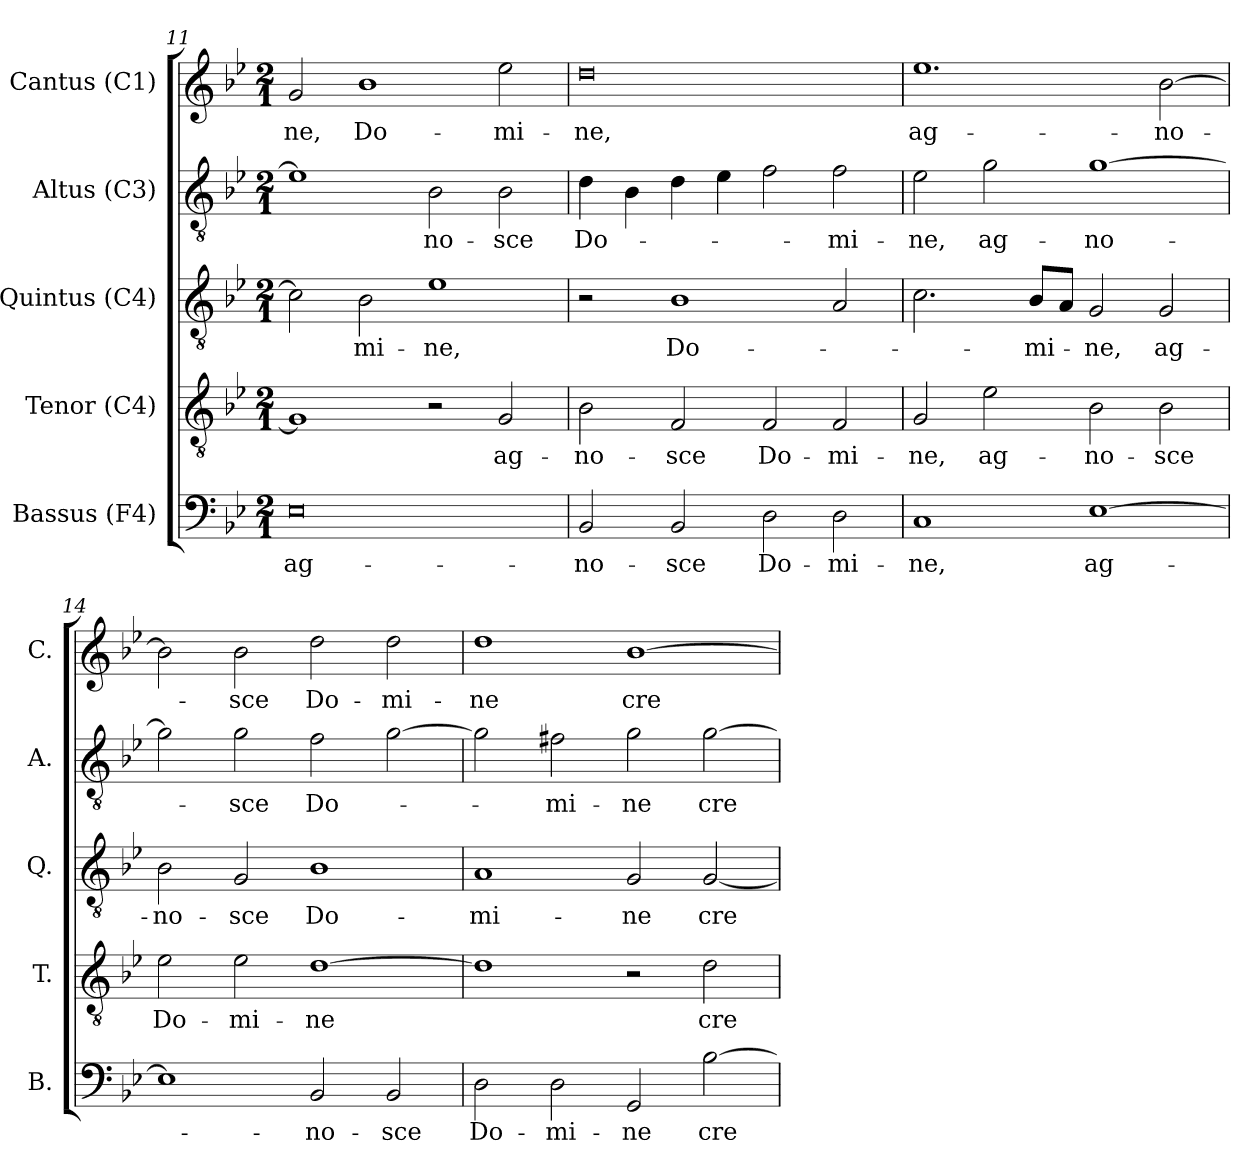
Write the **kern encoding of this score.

**kern	**text	**kern	**text	**kern	**text	**kern	**text	**kern	**text
*part5	*part5	*part4	*part4	*part3	*part3	*part2	*part2	*part1	*part1
*staff5	*staff5	*staff4	*staff4	*staff3	*staff3	*staff2	*staff2	*staff1	*staff1
*I"Bassus (F4)	*	*I"Tenor (C4)	*	*I"Quintus (C4)	*	*I"Altus (C3)	*	*I"Cantus (C1)	*
*I'B.	*	*I'T.	*	*I'Q.	*	*I'A.	*	*I'C.	*
!!LO:LB:g=z
*clefF4	*	*clefGv2	*	*clefGv2	*	*clefGv2	*	*clefG2	*
*	*	*	*	*ITrd7c12	*	*ITrd7c12	*	*	*
*k[b-e-]	*	*k[b-e-]	*	*k[b-e-]	*	*k[b-e-]	*	*k[b-e-]	*
*B-:	*	*B-:	*	*B-:	*	*B-:	*	*B-:	*
*M2/1	*	*M2/1	*	*M2/1	*	*M2/1	*	*M2/1	*
=11	=11	=11	=11	=11	=11	=11	=11	=11	=11
!	!LO:LY:b:color=#000000	!	!	!	!	!	!	!	!
!	!	!	!	!	!	!	!	!	!LO:LY:b:color=#000000
0E-i	ag-	1Gi]	.	2Ci\]	.	1E-i]	.	2gi/	-ne,
!	!	!	!	!	!LO:LY:b:color=#000000	!	!	!	!
!	!	!	!	!	!	!	!	!	!LO:LY:b:color=#000000
.	.	.	.	2BB-i\	-mi-	.	.	1b-i	Do-
!	!	!	!	!	!LO:LY:b:color=#000000	!	!	!	!
!	!	!	!	!	!	!	!LO:LY:b:color=#000000	!	!
.	.	2r	.	1E-i	-ne,	2BB-i\	-no-	.	.
!	!	!	!LO:LY:b:color=#000000	!	!	!	!	!	!
!	!	!	!	!	!	!	!LO:LY:b:color=#000000	!	!
!	!	!	!	!	!	!	!	!	!LO:LY:b:color=#000000
.	.	2Gi/	ag-	.	.	2BB-i\	-sce	2ee-i\	-mi-
=12	=12	=12	=12	=12	=12	=12	=12	=12	=12
!	!LO:LY:b:color=#000000	!	!	!	!	!	!	!	!
!	!	!	!LO:LY:b:color=#000000	!	!	!	!	!	!
!	!	!	!	!	!	!	!LO:LY:b:color=#000000	!	!
!	!	!	!	!	!	!	!	!	!LO:LY:b:color=#000000
2BB-i/	-no-	2B-i\	-no-	2r	.	4Di\	Do-	0ddi	-ne,
.	.	.	.	.	.	4BB-i\	.	.	.
!	!LO:LY:b:color=#000000	!	!	!	!	!	!	!	!
!	!	!	!LO:LY:b:color=#000000	!	!	!	!	!	!
!	!	!	!	!	!LO:LY:b:color=#000000	!	!	!	!
2BB-i/	-sce	2Fi/	-sce	1BB-i	Do-	4Di\	.	.	.
.	.	.	.	.	.	4E-i\	.	.	.
!	!LO:LY:b:color=#000000	!	!	!	!	!	!	!	!
!	!	!	!LO:LY:b:color=#000000	!	!	!	!	!	!
2Di\	Do-	2Fi/	Do-	.	.	2Fi\	.	.	.
!	!LO:LY:b:color=#000000	!	!	!	!	!	!	!	!
!	!	!	!LO:LY:b:color=#000000	!	!	!	!	!	!
!	!	!	!	!	!	!	!LO:LY:b:color=#000000	!	!
2Di\	-mi-	2Fi/	-mi-	2AAi/	.	2Fi\	-mi-	.	.
=13	=13	=13	=13	=13	=13	=13	=13	=13	=13
!	!LO:LY:b:color=#000000	!	!	!	!	!	!	!	!
!	!	!	!LO:LY:b:color=#000000	!	!	!	!	!	!
!	!	!	!	!	!	!	!LO:LY:b:color=#000000	!	!
!	!	!	!	!	!	!	!	!	!LO:LY:b:color=#000000
1Ci	-ne,	2Gi/	-ne,	2.Ci\	.	2E-i\	-ne,	1.ee-i	ag-
!	!	!	!LO:LY:b:color=#000000	!	!	!	!	!	!
!	!	!	!	!	!	!	!LO:LY:b:color=#000000	!	!
.	.	2e-i\	ag-	.	.	2Gi\	ag-	.	.
!	!	!	!	!	!LO:LY:b:color=#000000	!	!	!	!
.	.	.	.	8BB-i/L	-mi-	.	.	.	.
.	.	.	.	8AAi/J	.	.	.	.	.
!	!LO:LY:b:color=#000000	!	!	!	!	!	!	!	!
!	!	!	!LO:LY:b:color=#000000	!	!	!	!	!	!
!	!	!	!	!	!LO:LY:b:color=#000000	!	!	!	!
!	!	!	!	!	!	!	!LO:LY:b:color=#000000	!	!
[1E-i	ag-	2B-i\	-no-	2GGi/	-ne,	[1Gi	-no-	.	.
!	!	!	!LO:LY:b:color=#000000	!	!	!	!	!	!
!	!	!	!	!	!LO:LY:b:color=#000000	!	!	!	!
!	!	!	!	!	!	!	!	!	!LO:LY:b:color=#000000
.	.	2B-i\	-sce	2GGi/	ag-	.	.	[2b-i\	-no-
=14	=14	=14	=14	=14	=14	=14	=14	=14	=14
!	!	!	!LO:LY:b:color=#000000	!	!	!	!	!	!
!	!	!	!	!	!LO:LY:b:color=#000000	!	!	!	!
1E-i]	.	2e-i\	Do-	2BB-i\	-no-	2Gi\]	.	2b-i\]	.
!	!	!	!LO:LY:b:color=#000000	!	!	!	!	!	!
!	!	!	!	!	!LO:LY:b:color=#000000	!	!	!	!
!	!	!	!	!	!	!	!LO:LY:b:color=#000000	!	!
!	!	!	!	!	!	!	!	!	!LO:LY:b:color=#000000
.	.	2e-i\	-mi-	2GGi/	-sce	2Gi\	-sce	2b-i\	-sce
!	!LO:LY:b:color=#000000	!	!	!	!	!	!	!	!
!	!	!	!LO:LY:b:color=#000000	!	!	!	!	!	!
!	!	!	!	!	!LO:LY:b:color=#000000	!	!	!	!
!	!	!	!	!	!	!	!LO:LY:b:color=#000000	!	!
!	!	!	!	!	!	!	!	!	!LO:LY:b:color=#000000
2BB-i/	-no-	[1di	-ne	1BB-i	Do-	2Fi\	Do-	2ddi\	Do-
!	!LO:LY:b:color=#000000	!	!	!	!	!	!	!	!
!	!	!	!	!	!	!	!	!	!LO:LY:b:color=#000000
2BB-i/	-sce	.	.	.	.	[2Gi\	.	2ddi\	-mi-
=15	=15	=15	=15	=15	=15	=15	=15	=15	=15
!	!LO:LY:b:color=#000000	!	!	!	!	!	!	!	!
!	!	!	!	!	!LO:LY:b:color=#000000	!	!	!	!
!	!	!	!	!	!	!	!	!	!LO:LY:b:color=#000000
2Di\	Do-	1di]	.	1AAi	-mi-	2Gi\]	.	1ddi	-ne
!	!LO:LY:b:color=#000000	!	!	!	!	!	!	!	!
!	!	!	!	!	!	!	!LO:LY:b:color=#000000	!	!
2Di\	-mi-	.	.	.	.	2F#Xi\	-mi-	.	.
!	!LO:LY:b:color=#000000	!	!	!	!	!	!	!	!
!	!	!	!	!	!LO:LY:b:color=#000000	!	!	!	!
!	!	!	!	!	!	!	!LO:LY:b:color=#000000	!	!
!	!	!	!	!	!	!	!	!	!LO:LY:b:color=#000000
2GGi/	-ne	2r	.	2GGi/	-ne	2Gi\	-ne	[1b-i	cre-
!	!LO:LY:b:color=#000000	!	!	!	!	!	!	!	!
!	!	!	!LO:LY:b:color=#000000	!	!	!	!	!	!
!	!	!	!	!	!LO:LY:b:color=#000000	!	!	!	!
!	!	!	!	!	!	!	!LO:LY:b:color=#000000	!	!
[2B-i\	cre-	2di\	cre-	[2GGi/	cre-	[2Gi\	cre-	.	.
=	=	=	=	=	=	=	=	=	=
*-	*-	*-	*-	*-	*-	*-	*-	*-	*-
